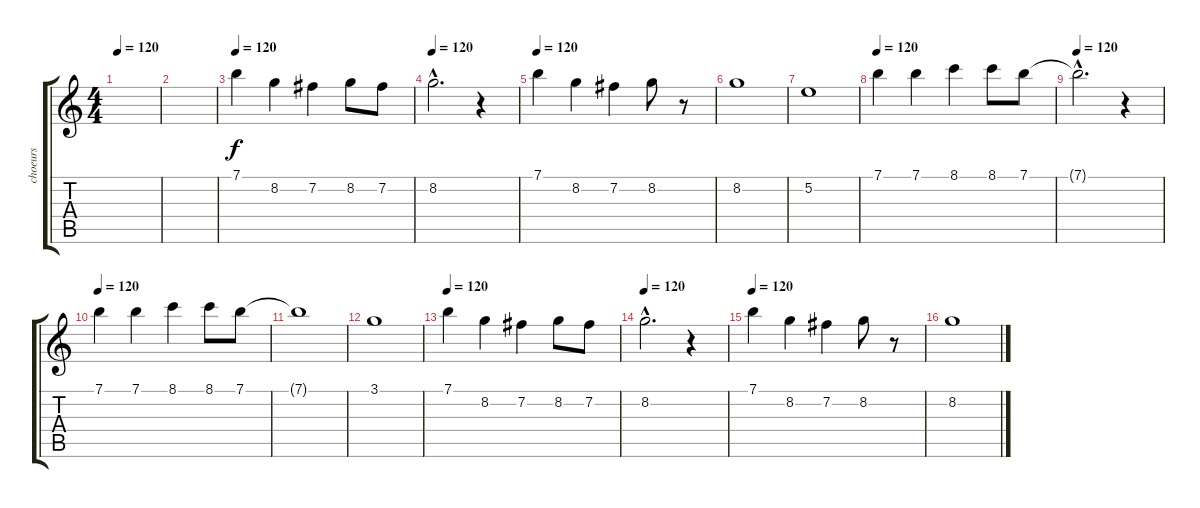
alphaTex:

\track ("choeurs" "choeurs") {instrument fretlessbass}
\staff {score tabs}
\tuning (E4 B3 G3 D3 A2 E2) {hide}
\ts (4 4)
\tempo 120
\clef g2
\ks c
|
|
\tempo 120
7.1.4{dy f} 8.2.4 7.2.4 8.2.8 7.2.8 |
\tempo 120
8.2{hac}.2{d} r.4 |
\tempo 120
7.1.4 8.2.4 7.2.4 8.2.8 r.8 |
8.2.1 |
5.2.1 |
\tempo 120
7.1.4 7.1.4 8.1.4 8.1.8 7.1.8 |
\tempo 120
7.1{hac t}.2{d} r.4 |
\tempo 120
7.1.4 7.1.4 8.1.4 8.1.8 7.1.8 |
7.1{t}.1 |
3.1.1 |
\tempo 120
7.1.4 8.2.4 7.2.4 8.2.8 7.2.8 |
\tempo 120
8.2{hac}.2{d} r.4 |
\tempo 120
7.1.4 8.2.4 7.2.4 8.2.8 r.8 |
8.2.1
